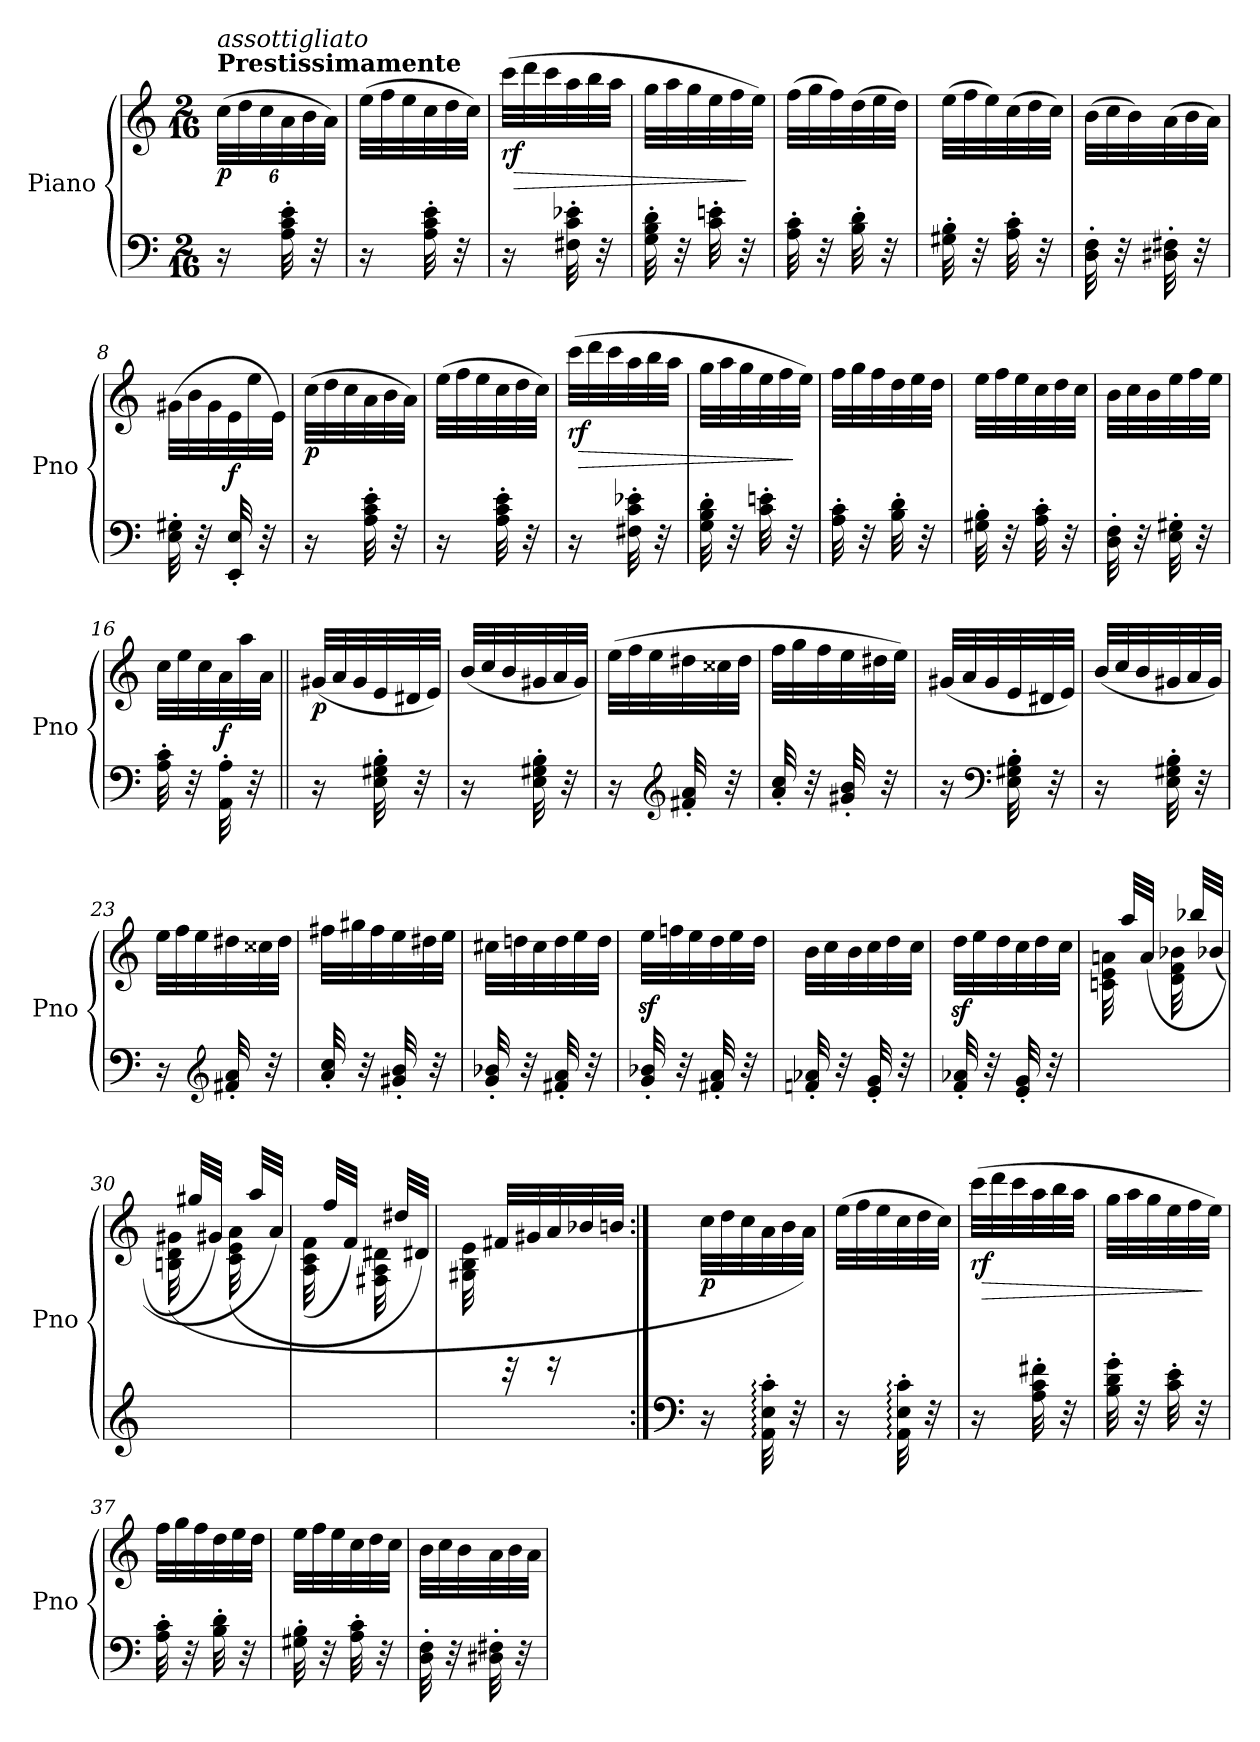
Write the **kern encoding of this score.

**kern	**kern	**dynam
*part1	*part1	*part1
*staff2	*staff1	*staff1/2
*I"Piano	*	*
*I'Pno	*	*
*clefF4	*clefG2	*
*k[]	*k[]	*
*M2/16	*M2/16	*
*MM80	*MM80	*
*	*Xbrackettup	*
=1	=1	=1
!	!LO:TX:a:B:t=Prestissimamente	!
!	!LO:TX:a:i:t=assottigliato	!
!	!	!LO:DY:b
16r	(>48cc\LLL	p
.	48dd\	.
.	48cc\	.
32A\' 32c\' 32e\'	48a\	.
.	48b\	.
32r	.	.
.	48a\JJJ)	.
=2	=2	=2
*	*Xtuplet	*
16r	(>48ee\LLL	.
.	48ff\	.
.	48ee\	.
32A\' 32c\' 32e\'	48cc\	.
.	48dd\	.
32r	.	.
.	48cc\JJJ)	.
=3	=3	=3
!	!	!LO:DY:b
16r	(>48ccc\LLL	rf
!	!	!LO:HP:b
.	48ddd\	>
.	48ccc\	.
32F#X\' 32c\' 32e-X\'	48aa\	.
.	48bb\	.
32r	.	.
.	48aa\JJJ	.
=4	=4	=4
32G\' 32B\' 32d\'	48gg\LLL	.
.	48aa\	.
32r	.	.
.	48gg\	.
32c\' 32en\'	48ee\	.
.	48ff\	.
32r	.	.
.	48ee\JJJ)	]
=5	=5	=5
32A\' 32c\'	(>48ff\LLL	.
.	48gg\	.
32r	.	.
.	48ff\)	.
32B\' 32d\'	(>48dd\	.
.	48ee\	.
32r	.	.
.	48dd\JJJ)	.
!!LO:LB:g=z
=6	=6	=6
32G#X\' 32B\'	(>48ee\LLL	.
.	48ff\	.
32r	.	.
.	48ee\)	.
32A\' 32c\'	(>48cc\	.
.	48dd\	.
32r	.	.
.	48cc\JJJ)	.
=7	=7	=7
32D\' 32F\'	(>48b\LLL	.
.	48cc\	.
32r	.	.
.	48b\)	.
32D#X\' 32F#X\'	(>48a\	.
.	48b\	.
32r	.	.
.	48a\JJJ)	.
=8	=8	=8
32E\' 32G#X\'	(>48g#X\LLL	.
.	48b\	.
32r	.	.
.	48g#\	.
!	!	!LO:DY:b
32EE/' 32E/'	48e\	f
.	48ee\	.
32r	.	.
.	48e\JJJ)	.
=9	=9	=9
!	!	!LO:DY:b
16r	(>48cc\LLL	p
.	48dd\	.
.	48cc\	.
32A\' 32c\' 32e\'	48a\	.
.	48b\	.
32r	.	.
.	48a\JJJ)	.
=10	=10	=10
16r	(>48ee\LLL	.
.	48ff\	.
.	48ee\	.
32A\' 32c\' 32e\'	48cc\	.
.	48dd\	.
32r	.	.
.	48cc\JJJ)	.
=11	=11	=11
!	!	!LO:DY:b
16r	(>48ccc\LLL	rf
!	!	!LO:HP:b
.	48ddd\	>
.	48ccc\	.
32F#X\' 32c\' 32e-X\'	48aa\	.
.	48bb\	.
32r	.	.
.	48aa\JJJ	.
=12	=12	=12
32G\' 32B\' 32d\'	48gg\LLL	.
.	48aa\	.
32r	.	.
.	48gg\	.
32c\' 32en\'	48ee\	.
.	48ff\	.
32r	.	.
.	48ee\JJJ)	]
!!LO:PB:g=z
=13	=13	=13
32A\' 32c\'	48ff\LLL	.
.	48gg\	.
32r	.	.
.	48ff\	.
32B\' 32d\'	48dd\	.
.	48ee\	.
32r	.	.
.	48dd\JJJ	.
=14	=14	=14
32G#X\' 32B\'	48ee\LLL	.
.	48ff\	.
32r	.	.
.	48ee\	.
32A\' 32c\'	48cc\	.
.	48dd\	.
32r	.	.
.	48cc\JJJ	.
=15	=15	=15
32D\' 32F\'	48b\LLL	.
.	48cc\	.
32r	.	.
.	48b\	.
32E\' 32G#X\'	48ee\	.
.	48ff\	.
32r	.	.
.	48ee\JJJ	.
=16	=16	=16
32A\' 32c\'	48cc\LLL	.
.	48ee\	.
32r	.	.
.	48cc\	.
!	!	!LO:DY:b
32AA\' 32A\'	48a\	f
.	48aa\	.
32r	.	.
.	48a\JJJ	.
=17||	=17||	=17||
!	!	!LO:DY:b
16r	(<48g#X/LLL	p
.	48a/	.
.	48g#/	.
32E\' 32G#X\' 32B\'	48e/	.
.	48d#X/	.
32r	.	.
.	48e/JJJ)	.
=18	=18	=18
16r	(<48b/LLL	.
.	48cc/	.
.	48b/	.
32E\' 32G#X\' 32B\'	48g#X/	.
.	48a/	.
32r	.	.
.	48g#/JJJ)	.
!!LO:LB:g=z
=19	=19	=19
16r	(>48ee\LLL	.
.	48ff\	.
.	48ee\	.
*clefG2	*	*
32f#X/' 32a/'	48dd#X\	.
.	48cc##X\	.
32r	.	.
.	48dd#\JJJ	.
=20	=20	=20
32a/' 32cc/'	48ff\LLL	.
.	48gg\	.
32r	.	.
.	48ff\	.
32g#X/' 32b/'	48ee\	.
.	48dd#X\	.
32r	.	.
.	48ee\JJJ)	.
=21	=21	=21
16r	(<48g#X/LLL	.
.	48a/	.
.	48g#/	.
*clefF4	*	*
32E\' 32G#X\' 32B\'	48e/	.
.	48d#X/	.
32r	.	.
.	48e/JJJ)	.
=22	=22	=22
16r	(<48b/LLL	.
.	48cc/	.
.	48b/	.
32E\' 32G#X\' 32B\'	48g#X/	.
.	48a/	.
32r	.	.
.	48g#/JJJ)	.
=23	=23	=23
16r	48ee\LLL	.
.	48ff\	.
.	48ee\	.
*clefG2	*	*
32f#X/' 32a/'	48dd#X\	.
.	48cc##X\	.
32r	.	.
.	48dd#\JJJ	.
=24	=24	=24
32a/' 32cc/'	48ff#X\LLL	.
.	48gg#X\	.
32r	.	.
.	48ff#\	.
32g#X/' 32b/'	48ee\	.
.	48dd#X\	.
32r	.	.
.	48ee\JJJ	.
!!LO:LB:g=z
=25	=25	=25
32g/' 32b-X/'	48cc#X\LLL	.
.	48ddn\	.
32r	.	.
.	48cc#\	.
32f#X/' 32a/'	48dd\	.
.	48ee\	.
32r	.	.
.	48dd\JJJ	.
=26	=26	=26
32g/' 32b-X/'	48eez<\LLL	.
.	48ffn\	.
32r	.	.
.	48ee\	.
32f#X/' 32a/'	48dd\	.
.	48ee\	.
32r	.	.
.	48dd\JJJ	.
=27	=27	=27
32fn/' 32a-X/'	48b\LLL	.
.	48cc\	.
32r	.	.
.	48b\	.
32e/' 32g/'	48cc\	.
.	48dd\	.
32r	.	.
.	48cc\JJJ	.
=28	=28	=28
32f/' 32a-X/'	48ddz<\LLL	.
.	48ee\	.
32r	.	.
.	48dd\	.
32e/' 32g/'	48cc\	.
.	48dd\	.
32r	.	.
.	48cc\JJJ	.
=29	=29	=29
*	*^	*
32ryy	48ryy	(>32cn\ 32e\ 32an\	.
.	48aa/LLL	.	.
32ryy	.	32ryy	.
.	(48a/JJJ	.	.
32ryy	48ryy	(>32d\ 32f\ 32b-X\	.
.	48bb-X/LLL	.	.
32ryy	.	32ryy	.
.	(48b-X/JJJ	.	.
=30	=30	=30	=30
32ryy	48ryy	(>32Bn\ 32d\ 32g#X\	.
.	48gg#X/LLL	.	.
32ryy	.	32ryy	.
.	48g#X/JJJ)	.	.
32ryy	48ryy	(>32c\ 32e\ 32a\	.
.	48aa/LLL	.	.
32ryy	.	32ryy	.
.	48a/JJJ)	.	.
!!LO:LB:g=z	!!
=31	=31	=31	=31
32ryy	48ryy	(>32A\ 32c\ 32f\	.
.	48ff/LLL	.	.
32ryy	.	32ryy	.
.	48f/JJJ)	.	.
32ryy	48ryy	32F#X\ 32A\ 32d#X\	.
.	48dd#X/LLL	.	.
32ryy	.	32ryy	.
.	48d#X/JJJ)	.	.
=32	=32	=32	=32
32ryy	48ryy	32G#X\ 32B\ 32e\	.
.	48f#X/LLL	.	.
32rccc	.	16.ryy	.
.	48g#X/	.	.
16reee	48a/	.	.
.	48b-X/	.	.
.	48bn/JJJ	.	.
*	*v	*v	*
=33:|!	=33:|!	=33:|!
*clefF4	*	*
!	!	!LO:DY:b
16r	48cc\LLL	p
.	48dd\	.
.	48cc\	.
32AA\:' 32E\:' 32c\:'	48a\	.
.	48b\	.
32r	.	.
.	48a\JJJ)	.
=34	=34	=34
16r	(>48ee\LLL	.
.	48ff\	.
.	48ee\	.
32AA\:' 32E\:' 32c\:'	48cc\	.
.	48dd\	.
32r	.	.
.	48cc\JJJ)	.
=35	=35	=35
!	!	!LO:DY:b
16r	(>48ccc\LLL	rf
!	!	!LO:HP:b
.	48ddd\	>
.	48ccc\	.
32A\' 32c\' 32f#X\'	48aa\	.
.	48bb\	.
32r	.	.
.	48aa\JJJ	.
=36	=36	=36
32B\' 32d\' 32g\'	48gg\LLL	.
.	48aa\	.
32r	.	.
.	48gg\	.
32c\' 32e\'	48ee\	.
.	48ff\	.
32r	.	.
.	48ee\JJJ)	]
!!LO:LB:g=z
=37	=37	=37
32A\' 32c\'	48ff\LLL	.
.	48gg\	.
32r	.	.
.	48ff\	.
32B\' 32d\'	48dd\	.
.	48ee\	.
32r	.	.
.	48dd\JJJ	.
=38	=38	=38
32G#X\' 32B\'	48ee\LLL	.
.	48ff\	.
32r	.	.
.	48ee\	.
32A\' 32c\'	48cc\	.
.	48dd\	.
32r	.	.
.	48cc\JJJ	.
=39	=39	=39
32D\' 32F\'	48b\LLL	.
.	48cc\	.
32r	.	.
.	48b\	.
32D#X\' 32F#X\'	48a\	.
.	48b\	.
32r	.	.
.	48a\JJJ	.
=	=	=
*-	*-	*-
